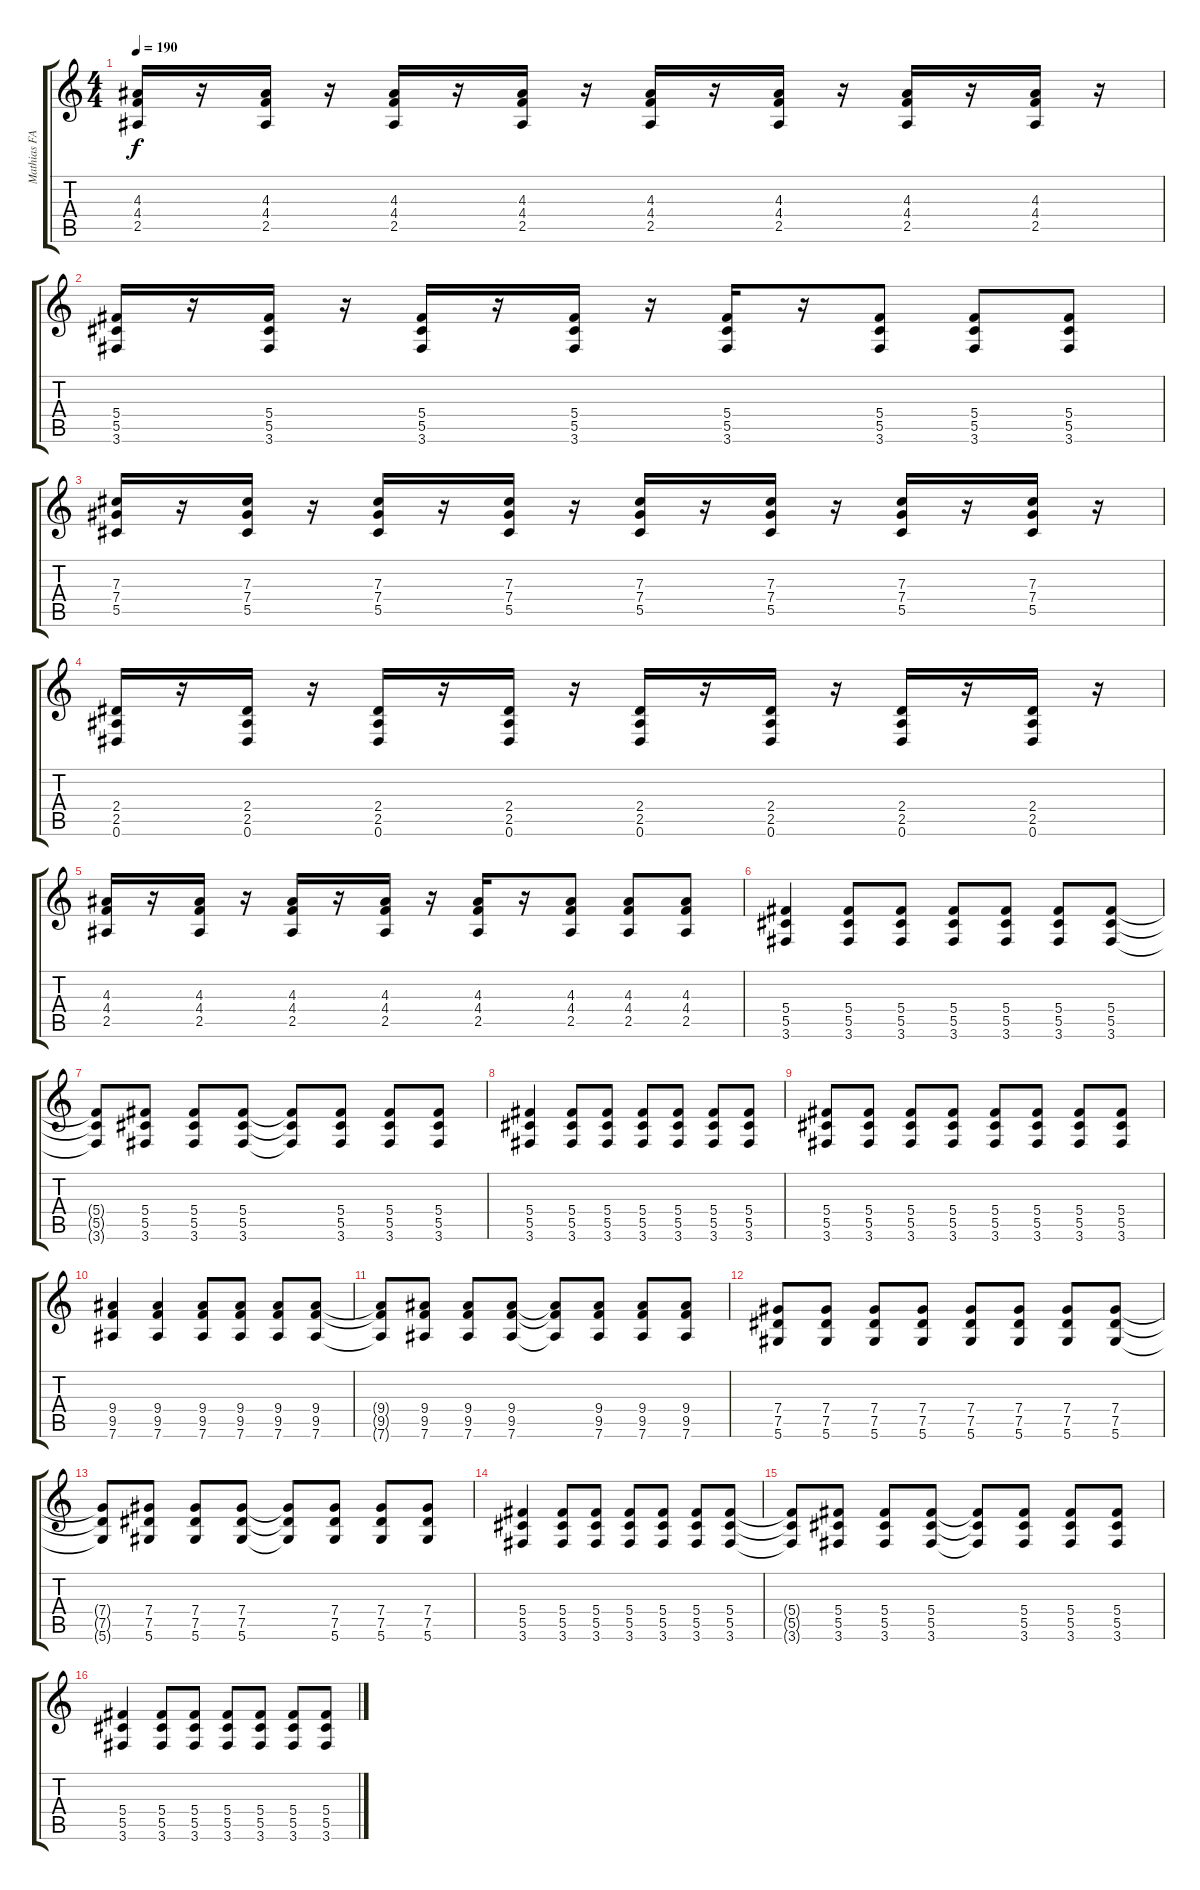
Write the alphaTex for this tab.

\track ("Mathias FARM" "Mathias FA") {instrument distortionguitar}
\staff {score tabs}
\tuning (Eb4 Bb3 Gb3 Db3 Ab2 Eb2) {hide}
\ts (4 4)
\tempo 190
\clef g2
\ks c
(4.3 4.4 2.5).16{dy f} r.16 (4.3 4.4 2.5).16 r.16 (4.3 4.4 2.5).16 r.16 (4.3 4.4 2.5).16 r.16 (4.3 4.4 2.5).16 r.16 (4.3 4.4 2.5).16 r.16 (4.3 4.4 2.5).16 r.16 (4.3 4.4 2.5).16 r.16 |
(5.4 5.5 3.6).16 r.16 (5.4 5.5 3.6).16 r.16 (5.4 5.5 3.6).16 r.16 (5.4 5.5 3.6).16 r.16 (5.4 5.5 3.6).16 r.16 (5.4 5.5 3.6).8 (5.4 5.5 3.6).8 (5.4 5.5 3.6).8 |
(7.3 7.4 5.5).16 r.16 (7.3 7.4 5.5).16 r.16 (7.3 7.4 5.5).16 r.16 (7.3 7.4 5.5).16 r.16 (7.3 7.4 5.5).16 r.16 (7.3 7.4 5.5).16 r.16 (7.3 7.4 5.5).16 r.16 (7.3 7.4 5.5).16 r.16 |
(2.4 2.5 0.6).16 r.16 (2.4 2.5 0.6).16 r.16 (2.4 2.5 0.6).16 r.16 (2.4 2.5 0.6).16 r.16 (2.4 2.5 0.6).16 r.16 (2.4 2.5 0.6).16 r.16 (2.4 2.5 0.6).16 r.16 (2.4 2.5 0.6).16 r.16 |
(4.3 4.4 2.5).16 r.16 (4.3 4.4 2.5).16 r.16 (4.3 4.4 2.5).16 r.16 (4.3 4.4 2.5).16 r.16 (4.3 4.4 2.5).16 r.16 (4.3 4.4 2.5).8 (4.3 4.4 2.5).8 (4.3 4.4 2.5).8 |
(5.4 5.5 3.6).4 (5.4 5.5 3.6).8 (5.4 5.5 3.6).8 (5.4 5.5 3.6).8 (5.4 5.5 3.6).8 (5.4 5.5 3.6).8 (5.4 5.5 3.6).8 |
(5.4{t} 5.5{t} 3.6{t}).8 (5.4 5.5 3.6).8 (5.4 5.5 3.6).8 (5.4 5.5 3.6).8 (5.4{t} 5.5{t} 3.6{t}).8 (5.4 5.5 3.6).8 (5.4 5.5 3.6).8 (5.4 5.5 3.6).8 |
(5.4 5.5 3.6).4 (5.4 5.5 3.6).8 (5.4 5.5 3.6).8 (5.4 5.5 3.6).8 (5.4 5.5 3.6).8 (5.4 5.5 3.6).8 (5.4 5.5 3.6).8 |
(5.4 5.5 3.6).8 (5.4 5.5 3.6).8 (5.4 5.5 3.6).8 (5.4 5.5 3.6).8 (5.4 5.5 3.6).8 (5.4 5.5 3.6).8 (5.4 5.5 3.6).8 (5.4 5.5 3.6).8 |
(9.4 9.5 7.6).4 (9.4 9.5 7.6).4 (9.4 9.5 7.6).8 (9.4 9.5 7.6).8 (9.4 9.5 7.6).8 (9.4 9.5 7.6).8 |
(9.4{t} 9.5{t} 7.6{t}).8 (9.4 9.5 7.6).8 (9.4 9.5 7.6).8 (9.4 9.5 7.6).8 (9.4{t} 9.5{t} 7.6{t}).8 (9.4 9.5 7.6).8 (9.4 9.5 7.6).8 (9.4 9.5 7.6).8 |
(7.4 7.5 5.6).8 (7.4 7.5 5.6).8 (7.4 7.5 5.6).8 (7.4 7.5 5.6).8 (7.4 7.5 5.6).8 (7.4 7.5 5.6).8 (7.4 7.5 5.6).8 (7.4 7.5 5.6).8 |
(7.4{t} 7.5{t} 5.6{t}).8 (7.4 7.5 5.6).8 (7.4 7.5 5.6).8 (7.4 7.5 5.6).8 (7.4{t} 7.5{t} 5.6{t}).8 (7.4 7.5 5.6).8 (7.4 7.5 5.6).8 (7.4 7.5 5.6).8 |
(5.4 5.5 3.6).4 (5.4 5.5 3.6).8 (5.4 5.5 3.6).8 (5.4 5.5 3.6).8 (5.4 5.5 3.6).8 (5.4 5.5 3.6).8 (5.4 5.5 3.6).8 |
(5.4{t} 5.5{t} 3.6{t}).8 (5.4 5.5 3.6).8 (5.4 5.5 3.6).8 (5.4 5.5 3.6).8 (5.4{t} 5.5{t} 3.6{t}).8 (5.4 5.5 3.6).8 (5.4 5.5 3.6).8 (5.4 5.5 3.6).8 |
(5.4 5.5 3.6).4 (5.4 5.5 3.6).8 (5.4 5.5 3.6).8 (5.4 5.5 3.6).8 (5.4 5.5 3.6).8 (5.4 5.5 3.6).8 (5.4 5.5 3.6).8
